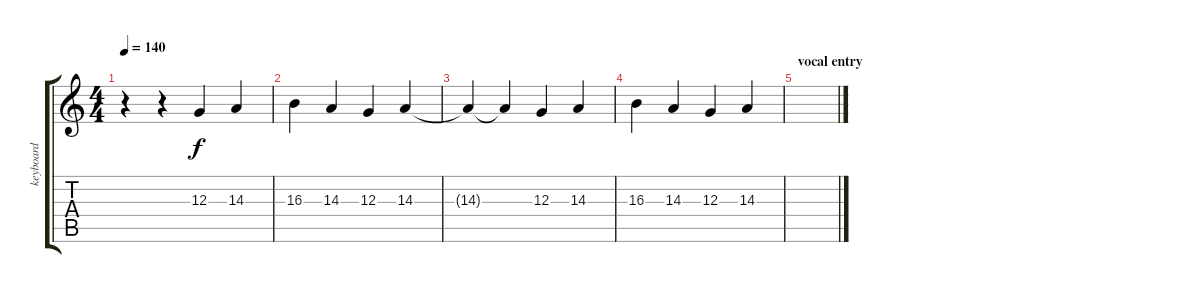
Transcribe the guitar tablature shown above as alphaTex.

\track ("keyboard" "keyboard") {instrument electricgrandpiano}
\staff {score tabs}
\tuning (E4 B3 G3 D3 A2 E2) {hide}
\ts (4 4)
\tempo 140
\clef g2
\ks c
r.4{dy f instrument electricgrandpiano} r.4 12.3.4 14.3.4 |
16.3.4 14.3.4 12.3.4 14.3.4 |
14.3{t}.4 14.3{t}.4 12.3.4 14.3.4 |
16.3.4 14.3.4 12.3.4 14.3.4 |
\section ("" "vocal entry")
